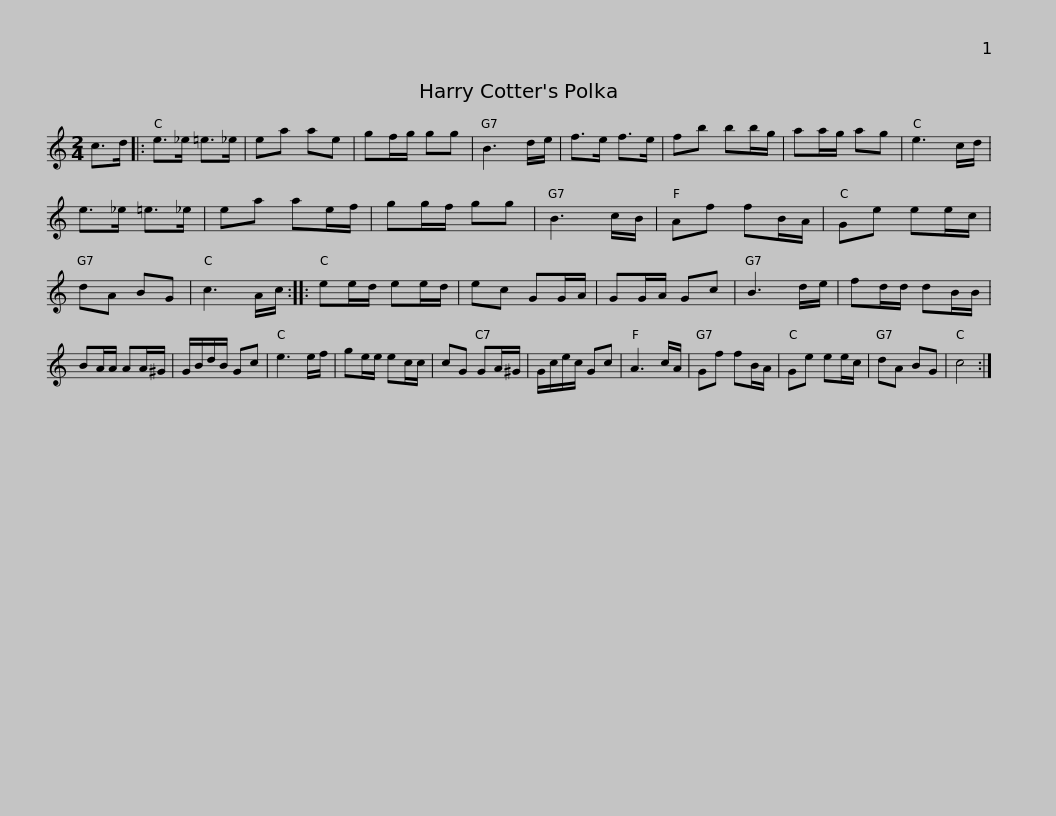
X:1
L:1/8
M:2/4
I:linebreak $
K:C
V:1 treble
V:1
 c>d |: e>_e =e>_e | ea ae | gf/g/ gg | B3 d/e/ | %5
 f>e f>e | fb bb/g/ | aa/g/ ag | e3 c/d/ |$ e>_e =e>_e | %10
 ea ae/f/ | gg/f/ gg | B3 c/B/ | Af fB/A/ | Ge ee/c/ | %15
 dA BG | c3 A/c/ :: ee/d/ ee/d/ |$ ec GG/A/ | GG/A/ Gc | %20
 B3 d/e/ | fd/d/ dB/B/ | BA/A/ AA/^G/ | G/B/d/B/ Gc | e3 e/f/ | %25
 ge/e/ ec/c/ | cG GA/^G/ |$ G/c/e/c/ Gc | A3 c/A/ | Gf fB/A/ | %30
 Ge ee/c/ | dA BG | c4 :| %33
